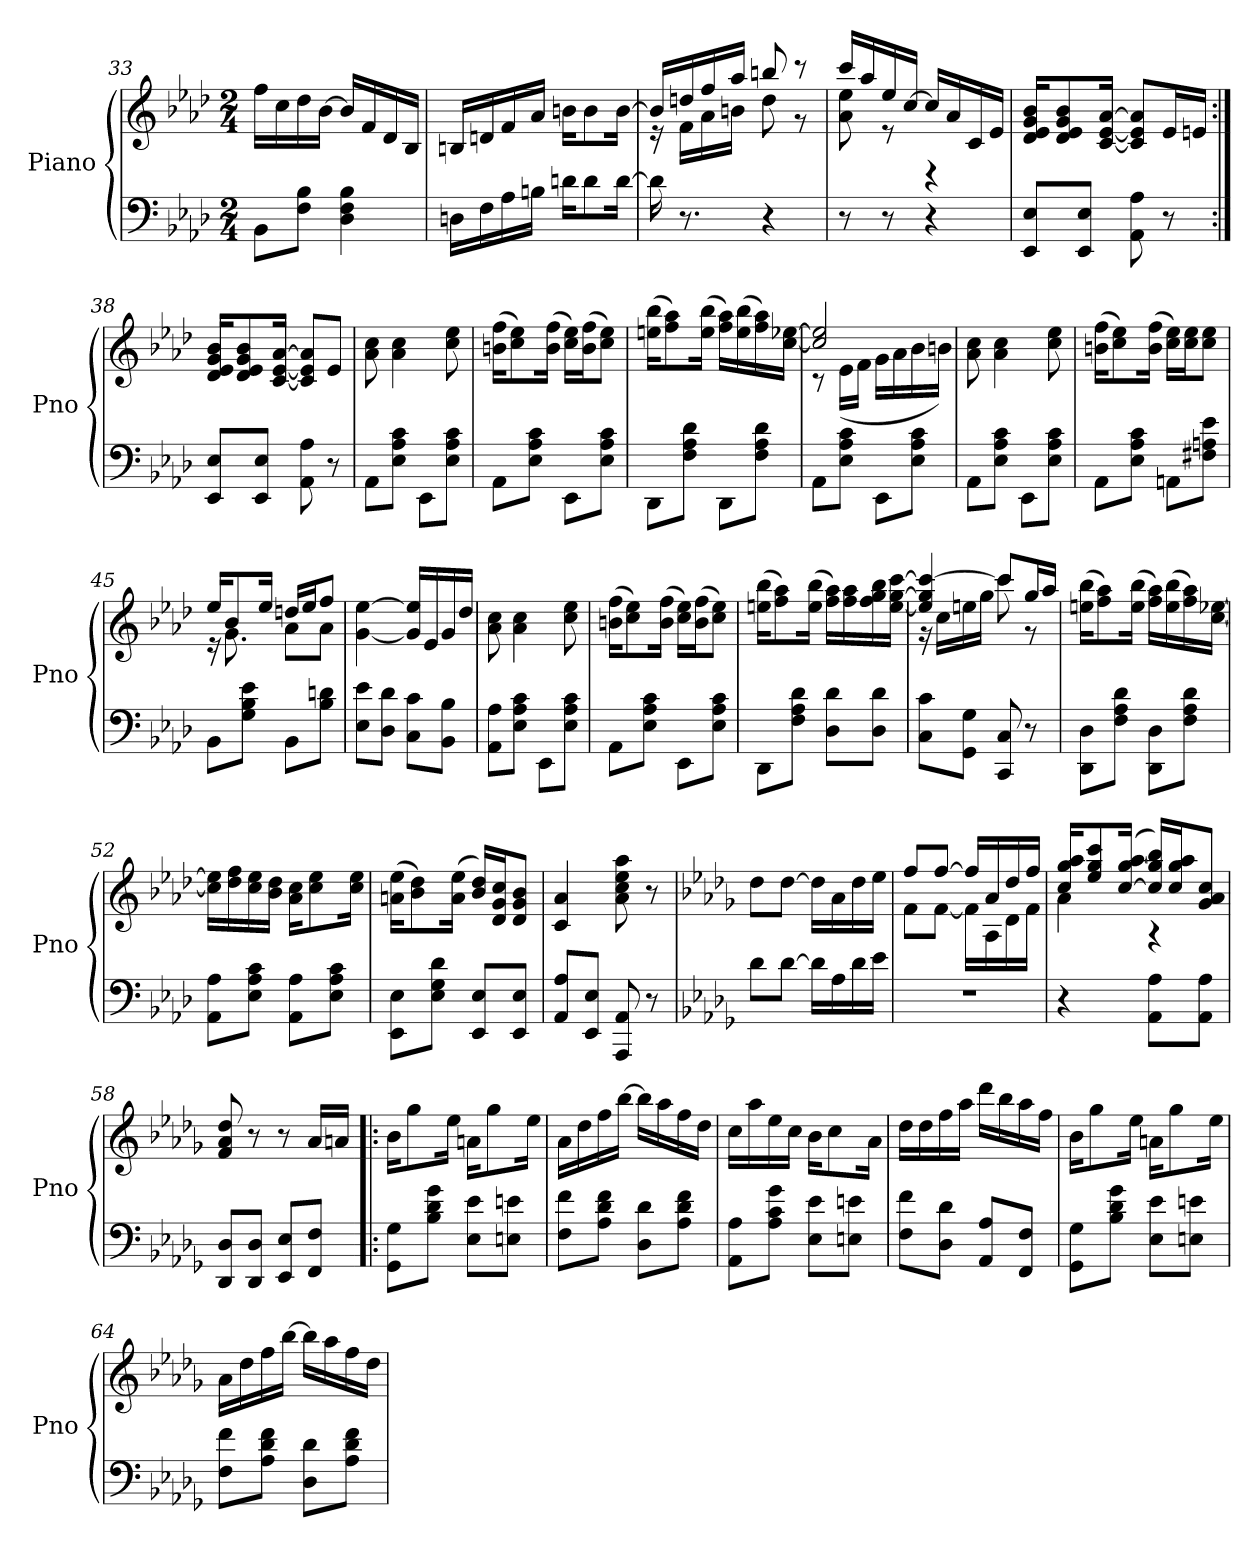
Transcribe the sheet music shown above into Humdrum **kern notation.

**kern	**kern
*part1	*part1
*staff2	*staff1
*I"Piano	*
*I'Pno	*
*clefF4	*clefG2
*k[b-e-a-d-]	*k[b-e-a-d-]
*M2/4	*M2/4
=33	=33
8BB-L	16ffLL
.	16cc
8F 8B-J	16dd-
.	[16b-JJ
4D- 4F 4B-	16b-LL]
.	16f
.	16d-
.	16B-JJ
=34	=34
16DnLL	16BnLL
16F	16dn
16A-	16f
16BnJJ	16a-JJ
16dnKL	16bnKL
8d	8b
[16dJk	[16bJk
=35	=35
*	*^
16d]	16bLL]	16r
8.r	16ddn	16fLL
.	16ff	16a-
.	16aa-JJ	16bnJJ
4r	8bbn	8dd
.	8r	8r
=36	=36	=36
8r	16cccLL	8a- 8ee-
.	16aa-	.
8r	16ee-	8r
.	[16ccJJ	.
4r	16ccLL]	4r
.	16a-	.
.	16c	.
.	16e-JJ	.
*	*v	*v
=37	=37
8EE- 8E-L	16d- 16e- 16g 16b-KL
.	8d- 8e- 8g 8b-
8EE- 8E-J	.
.	[16c [16e- [16a-Jk
8AA- 8A-	8c] 8e-] 8a-]L
8r	16e-L
.	16enJJ
=38:|!	=38:|!
8EE- 8E-L	16d- 16e- 16g 16b-KL
.	8d- 8e- 8g 8b-
8EE- 8E-J	.
.	[16c [16e- [16a-Jk
8AA- 8A-	8c] 8e-] 8a-]L
8r	8e-J
=39	=39
8AA-L	8a- 8cc
8E- 8A- 8cJ	4a- 4cc
8EE-L	.
8E- 8A- 8cJ	8cc 8ee-
=40	=40
8AA-L	(16bn 16ffKL
.	8cc 8ee-)
8E- 8A- 8cJ	.
.	(16b 16ffJk
8EE-L	16cc 16ee-LL)
.	(16b 16ffJ
8E- 8A- 8cJ	8cc 8ee-J)
=41	=41
8DD-L	(16een 16bb-KL
.	8ff 8aa-)
8F 8A- 8d-J	.
.	(16ee 16bb-Jk
8DD-L	16ff 16aa-LL)
.	(16ee 16bb-
8F 8A- 8d-J	16ff 16aa-)
.	[16cc [16ee-XJJ
=42	=42
*	*^
8AA-L	2cc] 2ee-]	8r
8E- 8A- 8cJ	.	(16e-LL
.	.	16fJJ
8EE-L	.	16gLL
.	.	16a-
8E- 8A- 8cJ	.	16b-
.	.	16bnJJ)
*	*v	*v
=43	=43
8AA-L	8a- 8cc
8E- 8A- 8cJ	4a- 4cc
8EE-L	.
8E- 8A- 8cJ	8cc 8ee-
=44	=44
8AA-L	(16bn 16ffKL
.	8cc 8ee-)
8E- 8A- 8cJ	.
.	(16b 16ffJk
8AAnL	16cc 16ee-LL)
.	16cc 16ee-J
8F#X 8An 8e-J	8cc 8ee-J
=45	=45
*	*^
8BB-L	16ee-KL	16r
.	8b-	8.g
8G 8B- 8e-J	.	.
.	16ee-Jk	.
8BB-L	16ddnLL	8a-L
.	16ee-J	.
8B- 8dnJ	8ffJ	8a-J
*	*v	*v
=46	=46
8E- 8e-L	[4g [4ee-
8D- 8d-J	.
8C 8cL	16g] 16ee-]LL
.	16e-
8BB- 8B-J	16g
.	16dd-JJ
=47	=47
8AA- 8A-L	8a- 8cc
8E- 8A- 8cJ	4a- 4cc
8EE-L	.
8E- 8A- 8cJ	8cc 8ee-
=48	=48
8AA-L	(16bn 16ffKL
.	8cc 8ee-)
8E- 8A- 8cJ	.
.	(16b 16ffJk
8EE-L	16cc 16ee-LL)
.	(16b 16ffJ
8E- 8A- 8cJ	8cc 8ee-J)
=49	=49
8DD-L	(16een 16bb-KL
.	8ff 8aa-)
8F 8A- 8d-J	.
.	(16ee 16bb-Jk
8D- 8d-L	16ff 16aa-LL)
.	16ff 16aa-
8D- 8d-J	16ff 16gg 16bb-
.	[16ee [16gg [16cccJJ
=50	=50
*	*^
8C 8cL	4ee] 4gg] 4ccc_	16r
.	.	16ccLL
8GG 8GJ	.	16een
.	.	16ggJJ
8CC 8C	8cccL	8ccc]
8r	16ggL	8r
.	16aa-JJ	.
*	*v	*v
=51	=51
8DD- 8D-L	(16een 16bb-KL
.	8ff 8aa-)
8F 8A- 8d-J	.
.	(16ee 16bb-Jk
8DD- 8D-L	16ff 16aa-LL)
.	(16ee 16bb-
8F 8A- 8d-J	16ff 16aa-)
.	[16cc [16ee-XJJ
=52	=52
8AA- 8A-L	16cc] 16ee-]LL
.	16dd- 16ff
8E- 8A- 8cJ	16cc 16ee-
.	16b- 16dd-JJ
8AA- 8A-L	16a- 16ccKL
.	8cc 8ee-
8E- 8A- 8cJ	.
.	16cc 16ee-Jk
=53	=53
8EE- 8E-L	(16an 16ee-KL
.	8b- 8dd-)
8E- 8G 8d-J	.
.	(16a 16ee-Jk
8EE- 8E-L	16b- 16dd-LL)
.	16d- 16g 16ccJ
8EE- 8E-J	8d- 8g 8b-J
=54	=54
8AA- 8A-L	4c 4a-
8EE- 8E-J	.
8AAA- 8AA-	8a- 8cc 8ee- 8aa-
8r	8r
=55	=55
*k[b-e-a-d-g-]	*k[b-e-a-d-g-]
8d-L	8dd-L
[8d-J	[8dd-J
16d-LL]	16dd-LL]
16A-	16a-
16d-	16dd-
16e-JJ	16ee-JJ
=56	=56
*	*^
2r	8ffL	8fL
.	[8ffJ	[8fJ
.	16ffLL]	16fLL]
.	16a-	16A-
.	16dd-	16d-
.	16ffJJ	16fJJ
=57	=57	=57
4r	16cc 16gg- 16aa-KL	4a-
.	8ee- 8gg- 8ccc	.
.	([16cc [16gg- 16aa-Jk	.
8AA- 8A-L	16cc] 16gg-] 16bb-LL)	4r
.	16cc 16gg- 16aa-J	.
8AA- 8A-J	8g- 8a- 8ccJ	.
*	*v	*v
=58	=58
8DD- 8D-L	8f 8a- 8dd-
8DD- 8D-J	8r
8EE- 8E-L	8r
8FF 8FJ	16a-LL
.	16anJJ
=59!|:	=59!|:
8GG- 8G-L	16b-KL
.	8gg-
8B- 8d- 8g-J	.
.	16ee-Jk
8E- 8e-L	16anKL
.	8gg-
8En 8enJ	.
.	16ee-Jk
=60	=60
8F 8fL	16a-LL
.	16dd-
8A- 8d- 8fJ	16ff
.	[16bb-JJ
8D- 8d-L	16bb-LL]
.	16aa-
8A- 8d- 8fJ	16ff
.	16dd-JJ
=61	=61
8AA- 8A-L	16ccLL
.	16aa-
8A- 8c 8g-J	16ee-
.	16ccJJ
8E- 8e-L	16b-KL
.	8cc
8En 8enJ	.
.	16a-Jk
=62	=62
8F 8fL	16dd-LL
.	16dd-
8D- 8d-J	16ff
.	16aa-JJ
8AA- 8A-L	16ddd-LL
.	16bb-
8FF 8FJ	16aa-
.	16ffJJ
=63	=63
8GG- 8G-L	16b-KL
.	8gg-
8B- 8d- 8g-J	.
.	16ee-Jk
8E- 8e-L	16anKL
.	8gg-
8En 8enJ	.
.	16ee-Jk
=64	=64
8F 8fL	16a-LL
.	16dd-
8A- 8d- 8fJ	16ff
.	[16bb-JJ
8D- 8d-L	16bb-LL]
.	16aa-
8A- 8d- 8fJ	16ff
.	16dd-JJ
=	=
*-	*-
